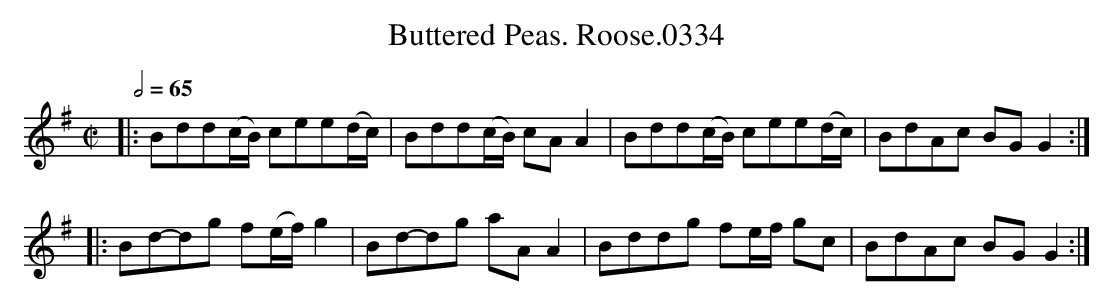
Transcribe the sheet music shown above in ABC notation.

X:1
T:Buttered Peas. Roose.0334
M:C|
L:1/8
Q:1/2=65
K:G
|:Bdd(c/B/) cee(d/c/)|Bdd(c/B/) cA A2|Bdd(c/B/) cee(d/c/)|BdAc BG G2:|
|:Bd-dg f(e/f/)g2|Bd-dg aA A2|Bddg fe/f/ gc|BdAc BG G2:|
